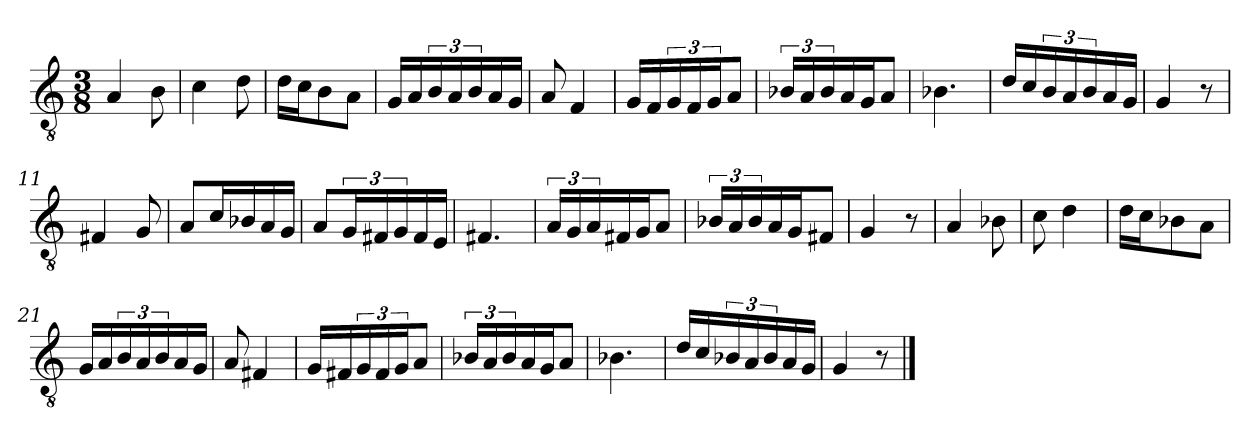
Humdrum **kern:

**kern
*part1
*staff1
*clefGv2
*k[]
*C:
*M3/8
=1
4A/
8B\
=2
4c\
8d\
=3
16d\LL
16c\J
8B\
8A\J
=4
16G/LL
16A/
24B/
24A/
24B/
16A/
16G/JJ
=5
8A/
4F/
=6
16G/LL
16F/
24G/
24F/
24G/J
8A/J
=7
24B-X/LL
24A/
24B-/
16A/
16G/J
8A/J
=8
4.B-i\
!!LO:LB:g=z
=9
16d/LL
16c/
24B/
24A/
24B/
16A/
16G/JJ
=10
4G/
8r
=11
4F#X/
8G/
=12
8A/L
16c/L
16B-i/
16A/
16G/JJ
=13
8A/L
24G/L
24F#X/
24G/
16F#/
16E/JJ
=14
4.F#i/
=15
24A/LL
24G/
24A/
16F#X/
16G/J
8A/J
=16
24B-X/LL
24A/
24B-/
16A/
16G/J
8F#X/J
=17
4G/
8r
!!LO:LB:g=z
=18
4A/
8B-X\
=19
8c\
4d\
=20
16d\LL
16c\J
8B-X\
8A\J
=21
16G/LL
16A/
24B/
24A/
24B/
16A/
16G/JJ
=22
8A/
4F#X/
=23
16G/LL
16F#i/
24G/
24F#/
24G/J
8A/J
=24
24B-i/LL
24A/
24B-/
16A/
16G/J
8A/J
=25
4.B-i\
=26
16d/LL
16c/
24B-i/
24A/
24B-/
16A/
16G/JJ
!!LO:LB:g=z
=27
4G/
8r
==
*-
